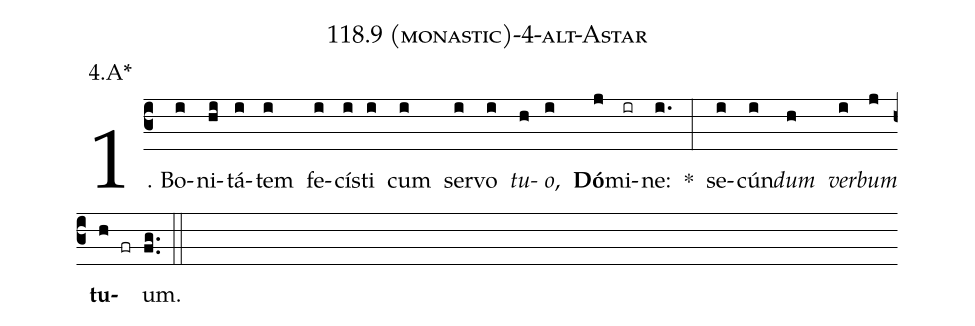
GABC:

name: 118.9 (monastic)-4-alt-Astar;
annotation: 4.A*;
%%
(c3)1. Bo(i)ni(hi)tá(i)tem(i) fe(i)cís(i)ti(i) cum(i) ser(i)vo(i) <i>tu</i>(h)<i>o</i>,(i) <b>Dó</b>(j)mi(ir)ne:(i.) *(:) se(i)cún(i)<i>dum</i>(h) <i>ver</i>(i)<i>bum</i>(j) <b>tu</b>(h fr)um.(fg..) (::)
